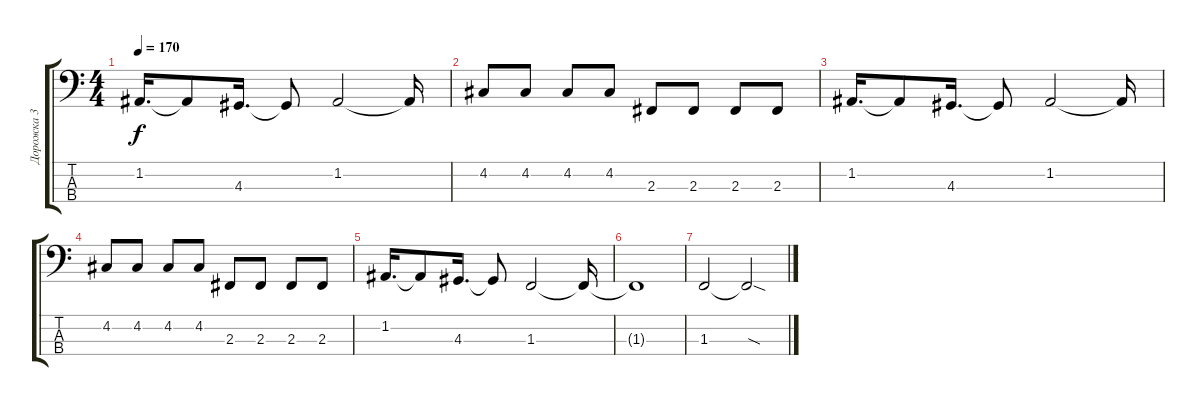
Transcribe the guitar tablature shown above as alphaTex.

\track ("Дорожка 3" "Дорожка 3") {instrument electricbasspick}
\staff {score tabs}
\tuning (D2 A1 E1 A0) {hide}
\ts (4 4)
\tempo 170
\clef f4
\ks c
1.2.16{d dy f} 1.2{t}.8 4.3.16{d} 4.3{t}.8 1.2.2 1.2{t}.16 |
4.2.8 4.2.8 4.2.8 4.2.8 2.3.8 2.3.8 2.3.8 2.3.8 |
1.2.16{d} 1.2{t}.8 4.3.16{d} 4.3{t}.8 1.2.2 1.2{t}.16 |
4.2.8 4.2.8 4.2.8 4.2.8 2.3.8 2.3.8 2.3.8 2.3.8 |
1.2.16{d} 1.2{t}.8 4.3.16{d} 4.3{t}.8 1.3.2 1.3{t}.16 |
1.3{t}.1 |
1.3.2 1.3{sod t}.2
